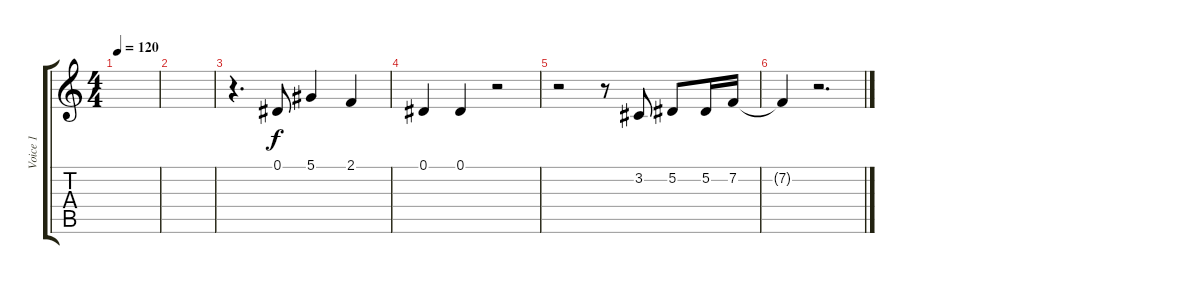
\track ("Voice 1" "Voice 1") {instrument tenorsax}
\staff {score tabs}
\tuning (Eb4 Bb3 Gb3 Db3 Ab2 Eb2) {hide}
\ts (4 4)
\tempo 120
\clef g2
\ks c
|
|
r.4{d} 0.1.8 5.1.4 2.1.4 |
0.1.4{volume 3} 0.1.4 r.2 |
r.2 r.8 3.2.8 5.2.8 5.2.16 7.2.16 |
7.2{t}.4{volume 0} r.2{d}
